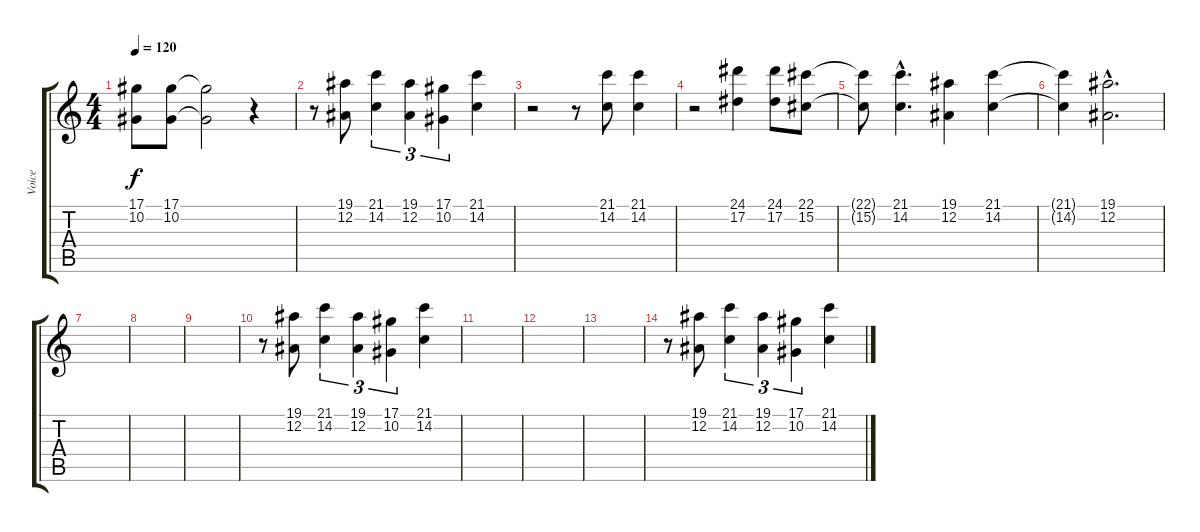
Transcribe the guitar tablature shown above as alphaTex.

\track ("Voice" "Voice") {instrument lead1square}
\staff {score tabs}
\tuning (Eb4 Bb3 Gb3 Db3 Ab2 Eb2) {hide}
\ts (4 4)
\tempo 120
\clef g2
\ks c
(17.1 10.2).8{dy f} (17.1 10.2).8 (17.1{t} 10.2{t}).2 r.4 |
r.8 (19.1 12.2).8 (21.1 14.2).4{tu (3 2)} (19.1 12.2).4{tu (3 2)} (17.1 10.2).4{tu (3 2)} (21.1 14.2).4 |
r.2 r.8 (21.1 14.2).8 (21.1 14.2).4 |
r.2 (24.1 17.2).4 (24.1 17.2).8 (22.1 15.2).8 |
(22.1{t} 15.2{t}).8 (21.1{hac} 14.2{hac}).4{d} (19.1 12.2).4 (21.1 14.2).4 |
(21.1{t} 14.2{t}).4 (19.1{hac} 12.2{hac}).2{d} |
|
|
|
r.8 (19.1 12.2).8 (21.1 14.2).4{tu (3 2)} (19.1 12.2).4{tu (3 2)} (17.1 10.2).4{tu (3 2)} (21.1 14.2).4 |
|
|
|
r.8 (19.1 12.2).8 (21.1 14.2).4{tu (3 2)} (19.1 12.2).4{tu (3 2)} (17.1 10.2).4{tu (3 2)} (21.1 14.2).4
